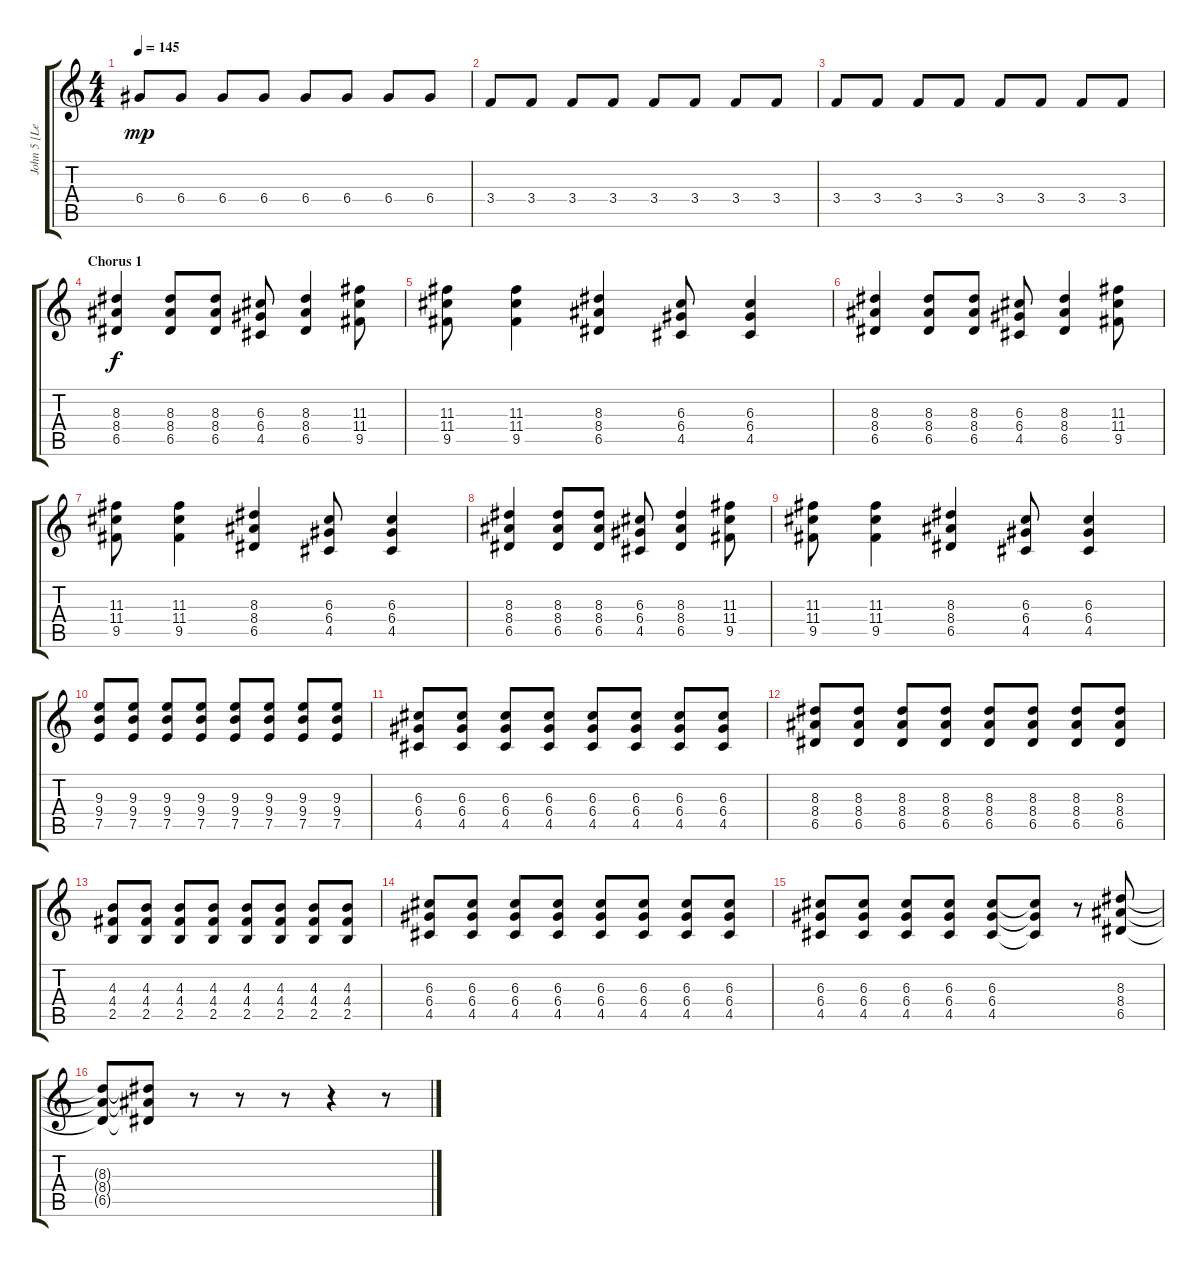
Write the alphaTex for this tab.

\track ("John 5 [Lead Guitar]" "John 5 [Le") {instrument distortionguitar}
\staff {score tabs}
\tuning (E4 B3 G3 D3 A2 D2) {hide}
\ts (4 4)
\tempo 145
\clef g2
\ks c
6.4.8{dy mp} 6.4.8 6.4.8 6.4.8 6.4.8 6.4.8 6.4.8 6.4.8 |
3.4.8 3.4.8 3.4.8 3.4.8 3.4.8 3.4.8 3.4.8 3.4.8 |
3.4.8 3.4.8 3.4.8 3.4.8 3.4.8 3.4.8 3.4.8 3.4.8 |
\section ("" "Chorus 1")
(8.3 8.4 6.5).4{dy f} (8.3 8.4 6.5).8 (8.3 8.4 6.5).8 (6.3 6.4 4.5).8 (8.3 8.4 6.5).4 (11.3 11.4 9.5).8 |
(11.3 11.4 9.5).8 (11.3 11.4 9.5).4 (8.3 8.4 6.5).4 (6.3 6.4 4.5).8 (6.3 6.4 4.5).4 |
(8.3 8.4 6.5).4 (8.3 8.4 6.5).8 (8.3 8.4 6.5).8 (6.3 6.4 4.5).8 (8.3 8.4 6.5).4 (11.3 11.4 9.5).8 |
(11.3 11.4 9.5).8 (11.3 11.4 9.5).4 (8.3 8.4 6.5).4 (6.3 6.4 4.5).8 (6.3 6.4 4.5).4 |
(8.3 8.4 6.5).4 (8.3 8.4 6.5).8 (8.3 8.4 6.5).8 (6.3 6.4 4.5).8 (8.3 8.4 6.5).4 (11.3 11.4 9.5).8 |
(11.3 11.4 9.5).8 (11.3 11.4 9.5).4 (8.3 8.4 6.5).4 (6.3 6.4 4.5).8 (6.3 6.4 4.5).4 |
(9.3 9.4 7.5).8 (9.3 9.4 7.5).8 (9.3 9.4 7.5).8 (9.3 9.4 7.5).8 (9.3 9.4 7.5).8 (9.3 9.4 7.5).8 (9.3 9.4 7.5).8 (9.3 9.4 7.5).8 |
(6.3 6.4 4.5).8 (6.3 6.4 4.5).8 (6.3 6.4 4.5).8 (6.3 6.4 4.5).8 (6.3 6.4 4.5).8 (6.3 6.4 4.5).8 (6.3 6.4 4.5).8 (6.3 6.4 4.5).8 |
(8.3 8.4 6.5).8 (8.3 8.4 6.5).8 (8.3 8.4 6.5).8 (8.3 8.4 6.5).8 (8.3 8.4 6.5).8 (8.3 8.4 6.5).8 (8.3 8.4 6.5).8 (8.3 8.4 6.5).8 |
(4.3 4.4 2.5).8 (4.3 4.4 2.5).8 (4.3 4.4 2.5).8 (4.3 4.4 2.5).8 (4.3 4.4 2.5).8 (4.3 4.4 2.5).8 (4.3 4.4 2.5).8 (4.3 4.4 2.5).8 |
(6.3 6.4 4.5).8 (6.3 6.4 4.5).8 (6.3 6.4 4.5).8 (6.3 6.4 4.5).8 (6.3 6.4 4.5).8 (6.3 6.4 4.5).8 (6.3 6.4 4.5).8 (6.3 6.4 4.5).8 |
(6.3 6.4 4.5).8 (6.3 6.4 4.5).8 (6.3 6.4 4.5).8 (6.3 6.4 4.5).8 (6.3 6.4 4.5).8 (6.3{t} 6.4{t} 4.5{t}).8 r.8 (8.3 8.4 6.5).8 |
(8.3{t} 8.4{t} 6.5{t}).8 (8.3{t} 8.4{t} 6.5{t}).8 r.8 r.8 r.8 r.4 r.8
